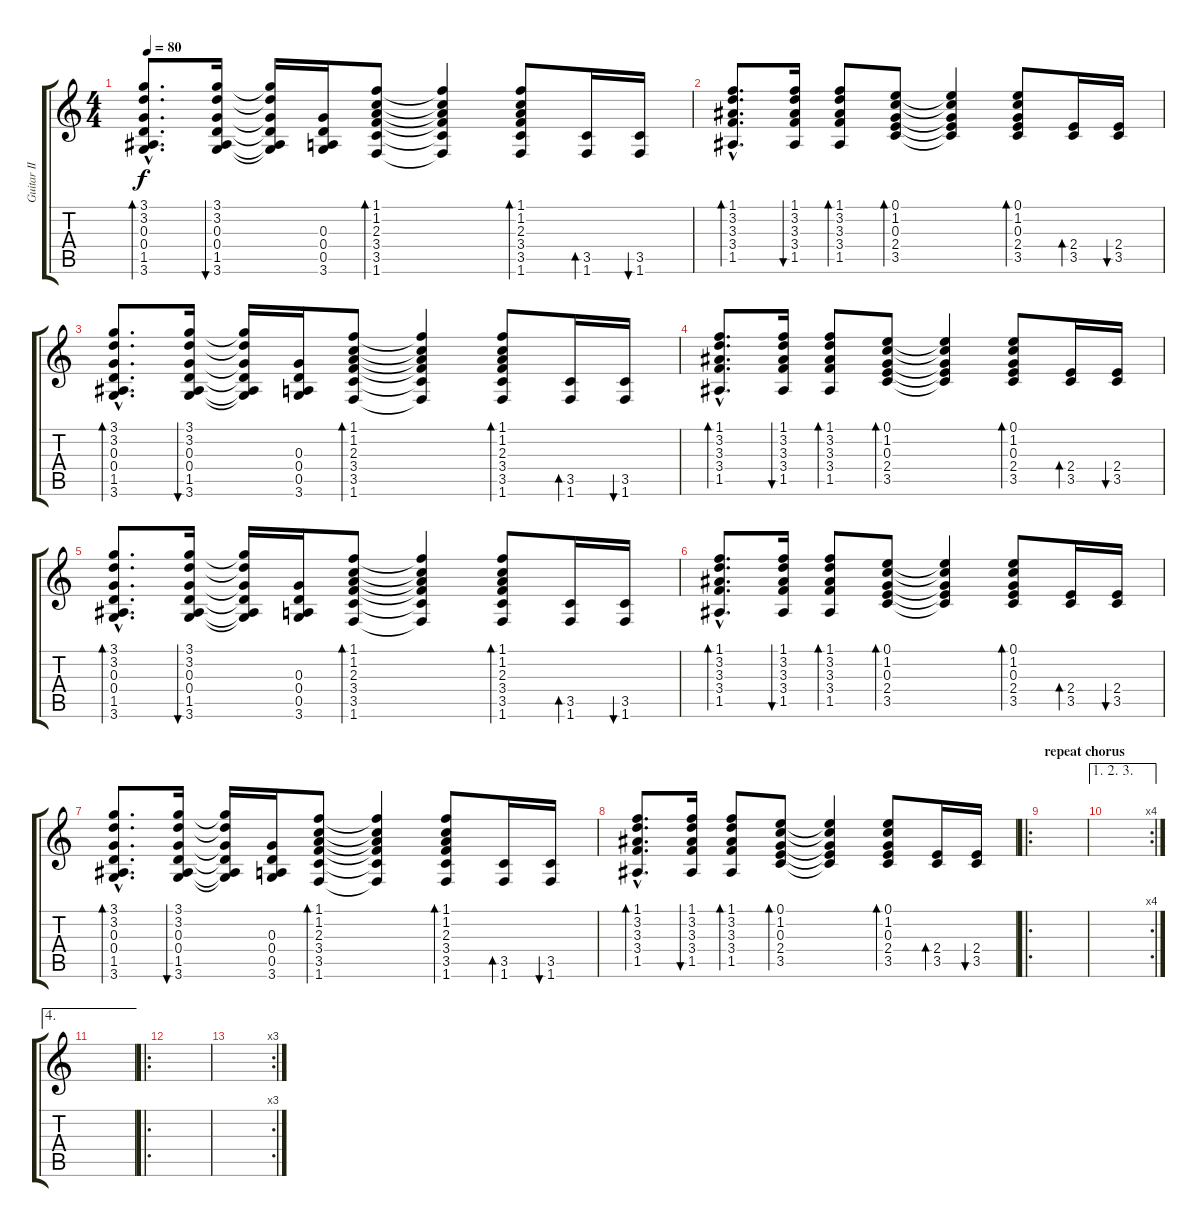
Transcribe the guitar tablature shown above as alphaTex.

\track ("Guitar II (acous.)" "Guitar II ") {instrument acousticguitarsteel}
\staff {score tabs}
\tuning (E4 B3 G3 D3 A2 E2) {hide}
\ts (4 4)
\tempo 80
\clef g2
\ks c
(3.1{hac} 3.2{hac} 0.3{hac} 0.4{hac} 1.5{hac} 3.6{hac}).8{d bd 30 dy f} (3.1 3.2 0.3 0.4 1.5 3.6).16{bu 30} (3.1{t} 3.2{t} 0.3{t} 0.4{t} 1.5{t} 3.6{t}).16 (0.3 0.4 0.5 3.6).16 (1.1 1.2 2.3 3.4 3.5 1.6).8{bd 30} (1.1{t} 1.2{t} 2.3{t} 3.4{t} 3.5{t} 1.6{t}).4 (1.1 1.2 2.3 3.4 3.5 1.6).8{bd 30} (3.5 1.6).16{bd 30} (3.5 1.6).16{bu 30} |
(1.1{hac} 3.2{hac} 3.3{hac} 3.4{hac} 1.5{hac}).8{d bd 30} (1.1 3.2 3.3 3.4 1.5).16{bu 30} (1.1 3.2 3.3 3.4 1.5).8{bd 30} (0.1 1.2 0.3 2.4 3.5).8{bd 30} (0.1{t} 1.2{t} 0.3{t} 2.4{t} 3.5{t}).4 (0.1 1.2 0.3 2.4 3.5).8{bd 30} (2.4 3.5).16{bd 30} (2.4 3.5).16{bu 30} |
(3.1{hac} 3.2{hac} 0.3{hac} 0.4{hac} 1.5{hac} 3.6{hac}).8{d bd 30} (3.1 3.2 0.3 0.4 1.5 3.6).16{bu 30} (3.1{t} 3.2{t} 0.3{t} 0.4{t} 1.5{t} 3.6{t}).16 (0.3 0.4 0.5 3.6).16 (1.1 1.2 2.3 3.4 3.5 1.6).8{bd 30} (1.1{t} 1.2{t} 2.3{t} 3.4{t} 3.5{t} 1.6{t}).4 (1.1 1.2 2.3 3.4 3.5 1.6).8{bd 30} (3.5 1.6).16{bd 30} (3.5 1.6).16{bu 30} |
(1.1{hac} 3.2{hac} 3.3{hac} 3.4{hac} 1.5{hac}).8{d bd 30} (1.1 3.2 3.3 3.4 1.5).16{bu 30} (1.1 3.2 3.3 3.4 1.5).8{bd 30} (0.1 1.2 0.3 2.4 3.5).8{bd 30} (0.1{t} 1.2{t} 0.3{t} 2.4{t} 3.5{t}).4 (0.1 1.2 0.3 2.4 3.5).8{bd 30} (2.4 3.5).16{bd 30} (2.4 3.5).16{bu 30} |
(3.1{hac} 3.2{hac} 0.3{hac} 0.4{hac} 1.5{hac} 3.6{hac}).8{d bd 30} (3.1 3.2 0.3 0.4 1.5 3.6).16{bu 30} (3.1{t} 3.2{t} 0.3{t} 0.4{t} 1.5{t} 3.6{t}).16 (0.3 0.4 0.5 3.6).16 (1.1 1.2 2.3 3.4 3.5 1.6).8{bd 30} (1.1{t} 1.2{t} 2.3{t} 3.4{t} 3.5{t} 1.6{t}).4 (1.1 1.2 2.3 3.4 3.5 1.6).8{bd 30} (3.5 1.6).16{bd 30} (3.5 1.6).16{bu 30} |
(1.1{hac} 3.2{hac} 3.3{hac} 3.4{hac} 1.5{hac}).8{d bd 30} (1.1 3.2 3.3 3.4 1.5).16{bu 30} (1.1 3.2 3.3 3.4 1.5).8{bd 30} (0.1 1.2 0.3 2.4 3.5).8{bd 30} (0.1{t} 1.2{t} 0.3{t} 2.4{t} 3.5{t}).4 (0.1 1.2 0.3 2.4 3.5).8{bd 30} (2.4 3.5).16{bd 30} (2.4 3.5).16{bu 30} |
(3.1{hac} 3.2{hac} 0.3{hac} 0.4{hac} 1.5{hac} 3.6{hac}).8{d bd 30} (3.1 3.2 0.3 0.4 1.5 3.6).16{bu 30} (3.1{t} 3.2{t} 0.3{t} 0.4{t} 1.5{t} 3.6{t}).16 (0.3 0.4 0.5 3.6).16 (1.1 1.2 2.3 3.4 3.5 1.6).8{bd 30} (1.1{t} 1.2{t} 2.3{t} 3.4{t} 3.5{t} 1.6{t}).4 (1.1 1.2 2.3 3.4 3.5 1.6).8{bd 30} (3.5 1.6).16{bd 30} (3.5 1.6).16{bu 30} |
(1.1{hac} 3.2{hac} 3.3{hac} 3.4{hac} 1.5{hac}).8{d bd 30} (1.1 3.2 3.3 3.4 1.5).16{bu 30} (1.1 3.2 3.3 3.4 1.5).8{bd 30} (0.1 1.2 0.3 2.4 3.5).8{bd 30} (0.1{t} 1.2{t} 0.3{t} 2.4{t} 3.5{t}).4 (0.1 1.2 0.3 2.4 3.5).8{bd 30} (2.4 3.5).16{bd 30} (2.4 3.5).16{bu 30} |
\ro
\section ("" "repeat chorus")
|
\ae (1 2 3)
\rc 4
|
\ae 4
|
\ro
|
\rc 3
